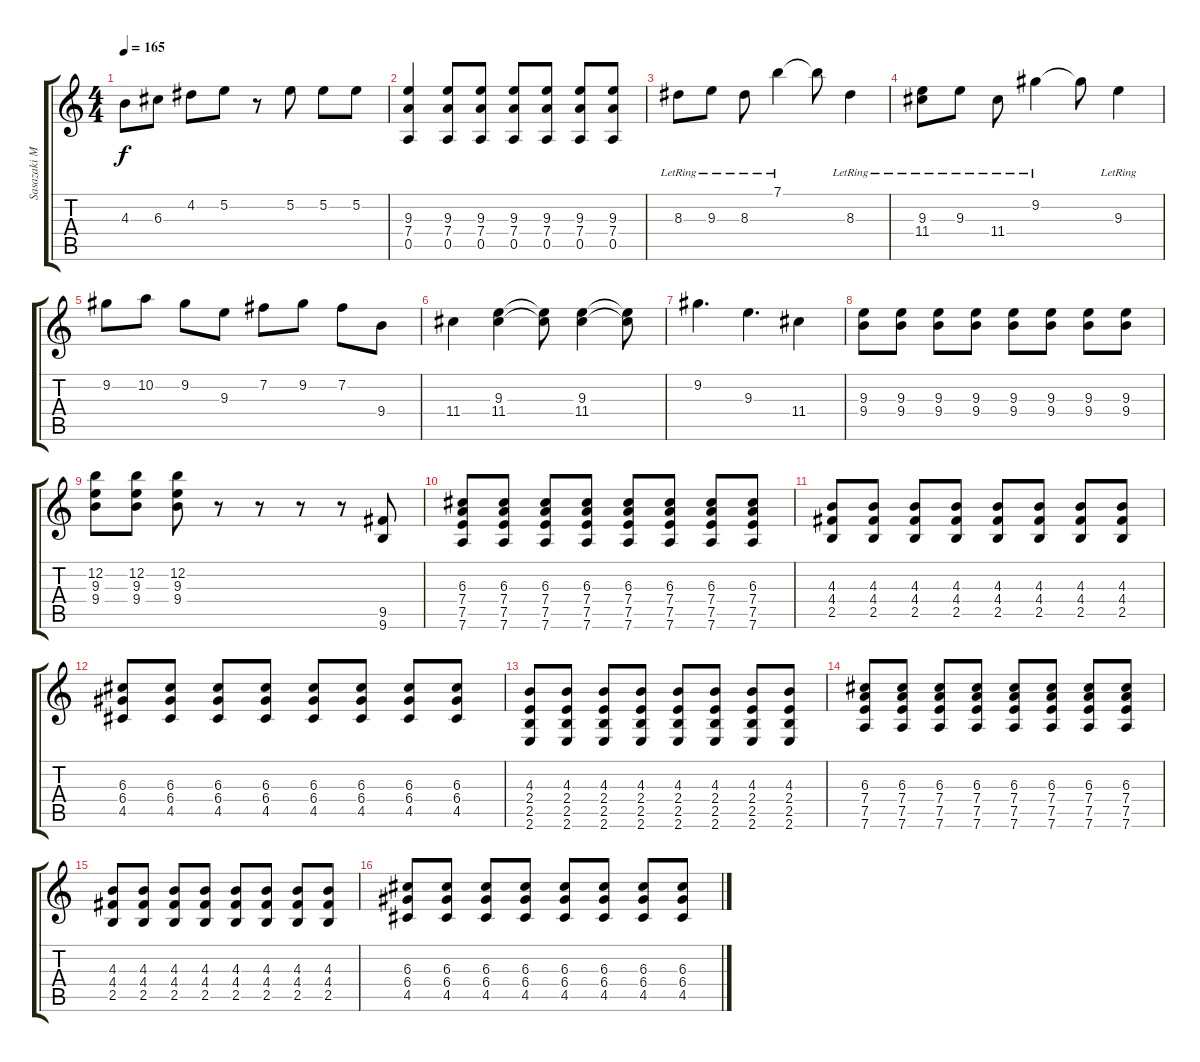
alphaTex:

\track ("Sasazaki Mami" "Sasazaki M") {instrument acousticguitarsteel}
\staff {score tabs}
\tuning (E4 B3 G3 D3 A2 D2) {hide}
\ts (4 4)
\tempo 165
\clef g2
\ks c
4.3.8{dy f} 6.3.8 4.2.8 5.2.8 r.8 5.2.8 5.2.8 5.2.8 |
(9.3 7.4 0.5).4 (9.3 7.4 0.5).8 (9.3 7.4 0.5).8 (9.3 7.4 0.5).8 (9.3 7.4 0.5).8 (9.3 7.4 0.5).8 (9.3 7.4 0.5).8 |
8.3{lr}.8 9.3{lr}.8 8.3{lr}.8 7.1{lr}.4 7.1{t}.8 8.3{lr}.4 |
(9.3{lr} 11.4{lr}).8 9.3{lr}.8 11.4{lr}.8 9.2{lr}.4 9.2{t}.8 9.3{lr}.4 |
9.2.8 10.2.8 9.2.8 9.3.8 7.2.8 9.2.8 7.2.8 9.4.8 |
11.4.4 (9.3 11.4).4 (9.3{t} 11.4{t}).8 (9.3 11.4).4 (9.3{t} 11.4{t}).8 |
9.2.4{d} 9.3.4{d} 11.4.4 |
(9.3 9.4).8 (9.3 9.4).8 (9.3 9.4).8 (9.3 9.4).8 (9.3 9.4).8 (9.3 9.4).8 (9.3 9.4).8 (9.3 9.4).8 |
(12.2 9.3 9.4).8 (12.2 9.3 9.4).8 (12.2 9.3 9.4).8 r.8 r.8 r.8 r.8 (9.5 9.6).8 |
(6.3 7.4 7.5 7.6).8 (6.3 7.4 7.5 7.6).8 (6.3 7.4 7.5 7.6).8 (6.3 7.4 7.5 7.6).8 (6.3 7.4 7.5 7.6).8 (6.3 7.4 7.5 7.6).8 (6.3 7.4 7.5 7.6).8 (6.3 7.4 7.5 7.6).8 |
(4.3 4.4 2.5).8 (4.3 4.4 2.5).8 (4.3 4.4 2.5).8 (4.3 4.4 2.5).8 (4.3 4.4 2.5).8 (4.3 4.4 2.5).8 (4.3 4.4 2.5).8 (4.3 4.4 2.5).8 |
(6.3 6.4 4.5).8 (6.3 6.4 4.5).8 (6.3 6.4 4.5).8 (6.3 6.4 4.5).8 (6.3 6.4 4.5).8 (6.3 6.4 4.5).8 (6.3 6.4 4.5).8 (6.3 6.4 4.5).8 |
(4.3 2.4 2.5 2.6).8 (4.3 2.4 2.5 2.6).8 (4.3 2.4 2.5 2.6).8 (4.3 2.4 2.5 2.6).8 (4.3 2.4 2.5 2.6).8 (4.3 2.4 2.5 2.6).8 (4.3 2.4 2.5 2.6).8 (4.3 2.4 2.5 2.6).8 |
(6.3 7.4 7.5 7.6).8 (6.3 7.4 7.5 7.6).8 (6.3 7.4 7.5 7.6).8 (6.3 7.4 7.5 7.6).8 (6.3 7.4 7.5 7.6).8 (6.3 7.4 7.5 7.6).8 (6.3 7.4 7.5 7.6).8 (6.3 7.4 7.5 7.6).8 |
(4.3 4.4 2.5).8 (4.3 4.4 2.5).8 (4.3 4.4 2.5).8 (4.3 4.4 2.5).8 (4.3 4.4 2.5).8 (4.3 4.4 2.5).8 (4.3 4.4 2.5).8 (4.3 4.4 2.5).8 |
(6.3 6.4 4.5).8 (6.3 6.4 4.5).8 (6.3 6.4 4.5).8 (6.3 6.4 4.5).8 (6.3 6.4 4.5).8 (6.3 6.4 4.5).8 (6.3 6.4 4.5).8 (6.3 6.4 4.5).8
